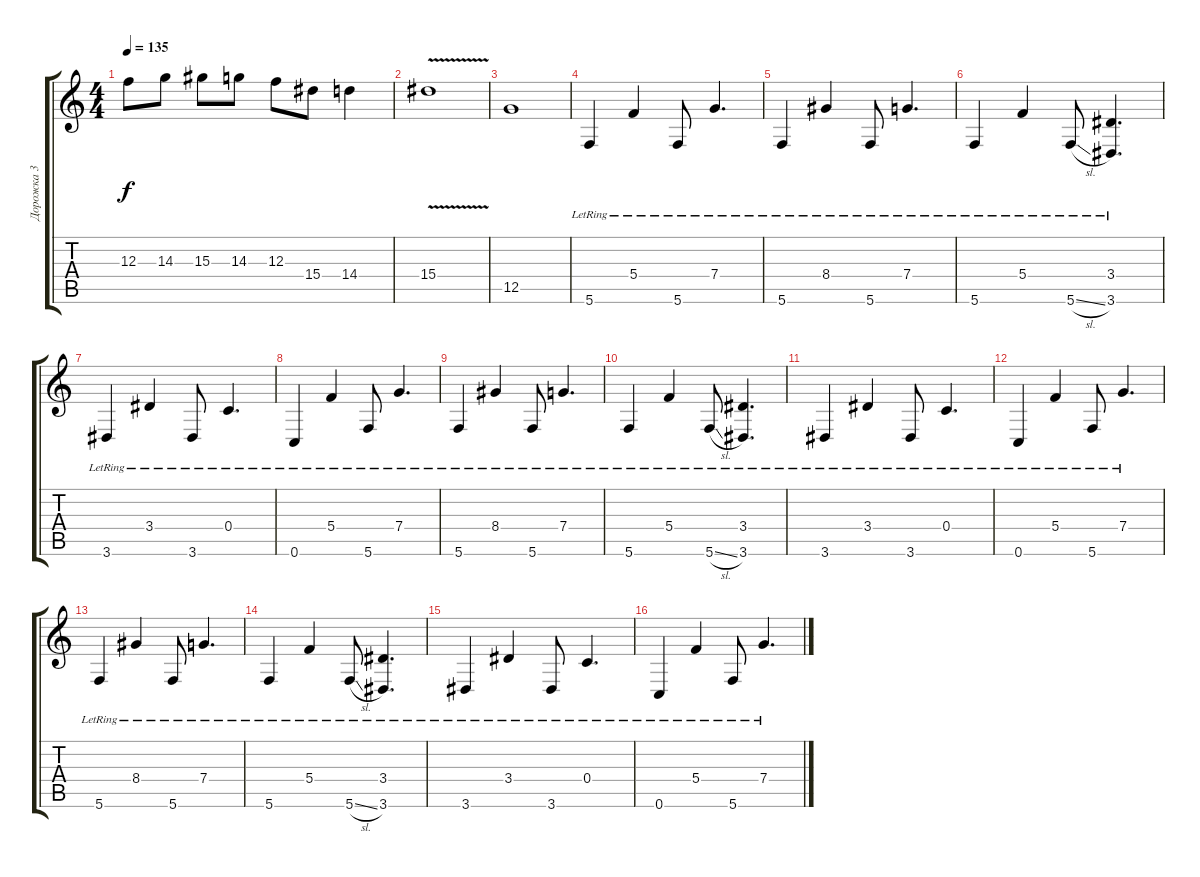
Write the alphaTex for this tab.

\track ("Дорожка 3" "Дорожка 3") {instrument electricguitarclean}
\staff {score tabs}
\tuning (D4 A3 F3 C3 G2 C2) {hide}
\ts (4 4)
\tempo 135
\clef g2
\ks c
12.3.8{dy f} 14.3.8 15.3.8 14.3.8 12.3.8 15.4.8 14.4.4 |
15.4{v}.1 |
12.5.1 |
5.6{lr}.4{instrument electricguitarclean} 5.4{lr}.4 5.6{lr}.8 7.4{lr}.4{d} |
5.6{lr}.4 8.4{lr}.4 5.6{lr}.8 7.4{lr}.4{d} |
5.6{lr}.4 5.4{lr}.4 5.6{sl lr}.8 (3.4{lr} 3.6{lr}).4{d} |
3.6{lr}.4 3.4{lr}.4 3.6{lr}.8 0.4{lr}.4{d} |
0.6{lr}.4 5.4{lr}.4 5.6{lr}.8 7.4{lr}.4{d} |
5.6{lr}.4 8.4{lr}.4 5.6{lr}.8 7.4{lr}.4{d} |
5.6{lr}.4 5.4{lr}.4 5.6{sl lr}.8 (3.4{lr} 3.6{lr}).4{d} |
3.6{lr}.4 3.4{lr}.4 3.6{lr}.8 0.4{lr}.4{d} |
0.6{lr}.4 5.4{lr}.4 5.6{lr}.8 7.4{lr}.4{d} |
5.6{lr}.4 8.4{lr}.4 5.6{lr}.8 7.4{lr}.4{d} |
5.6{lr}.4 5.4{lr}.4 5.6{sl lr}.8 (3.4{lr} 3.6{lr}).4{d} |
3.6{lr}.4 3.4{lr}.4 3.6{lr}.8 0.4{lr}.4{d} |
0.6{lr}.4 5.4{lr}.4 5.6{lr}.8 7.4{lr}.4{d}
